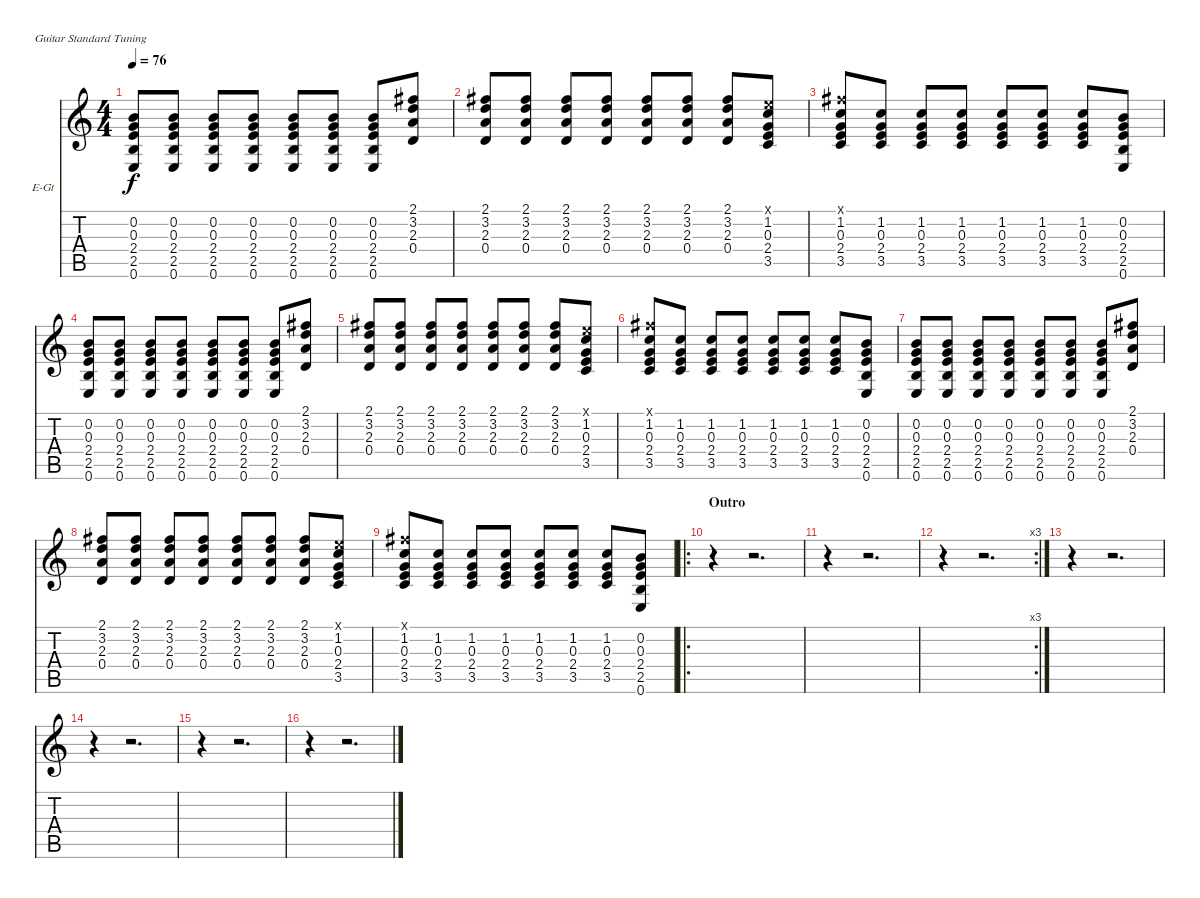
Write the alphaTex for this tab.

\defaultSystemsLayout 4
\bracketExtendMode nobrackets
\firstSystemTrackNameOrientation horizontal
\otherSystemsTrackNameOrientation horizontal
\track ("Mike McCready (Clean)" "E-Gt") {instrument electricguitarclean}
\staff {score tabs}
\tuning (E4 B3 G3 D3 A2 E2)
\ts (4 4)
\tempo 76
\clef g2
\ks c
(0.2 0.3 2.4 2.5 0.6).8{dy f} (0.2 0.3 2.4 2.5 0.6).8 (0.2 0.3 2.4 2.5 0.6).8 (0.2 0.3 2.4 2.5 0.6).8 (0.2 0.3 2.4 2.5 0.6).8 (0.2 0.3 2.4 2.5 0.6).8 (0.2 0.3 2.4 2.5 0.6).8 (2.1 3.2 2.3 0.4).8 |
(2.1 3.2 2.3 0.4).8 (2.1 3.2 2.3 0.4).8 (2.1 3.2 2.3 0.4).8 (2.1 3.2 2.3 0.4).8 (2.1 3.2 2.3 0.4).8 (2.1 3.2 2.3 0.4).8 (2.1 3.2 2.3 0.4).8 (0.1{x} 1.2 0.3 2.4 3.5).8 |
(2.1{x} 1.2 0.3 2.4 3.5).8 (1.2 0.3 2.4 3.5).8 (1.2 0.3 2.4 3.5).8 (1.2 0.3 2.4 3.5).8 (1.2 0.3 2.4 3.5).8 (1.2 0.3 2.4 3.5).8 (1.2 0.3 2.4 3.5).8 (0.2 0.3 2.4 2.5 0.6).8 |
(0.2 0.3 2.4 2.5 0.6).8 (0.2 0.3 2.4 2.5 0.6).8 (0.2 0.3 2.4 2.5 0.6).8 (0.2 0.3 2.4 2.5 0.6).8 (0.2 0.3 2.4 2.5 0.6).8 (0.2 0.3 2.4 2.5 0.6).8 (0.2 0.3 2.4 2.5 0.6).8 (2.1 3.2 2.3 0.4).8 |
(2.1 3.2 2.3 0.4).8 (2.1 3.2 2.3 0.4).8 (2.1 3.2 2.3 0.4).8 (2.1 3.2 2.3 0.4).8 (2.1 3.2 2.3 0.4).8 (2.1 3.2 2.3 0.4).8 (2.1 3.2 2.3 0.4).8 (0.1{x} 1.2 0.3 2.4 3.5).8 |
(2.1{x} 1.2 0.3 2.4 3.5).8 (1.2 0.3 2.4 3.5).8 (1.2 0.3 2.4 3.5).8 (1.2 0.3 2.4 3.5).8 (1.2 0.3 2.4 3.5).8 (1.2 0.3 2.4 3.5).8 (1.2 0.3 2.4 3.5).8 (0.2 0.3 2.4 2.5 0.6).8 |
(0.2 0.3 2.4 2.5 0.6).8 (0.2 0.3 2.4 2.5 0.6).8 (0.2 0.3 2.4 2.5 0.6).8 (0.2 0.3 2.4 2.5 0.6).8 (0.2 0.3 2.4 2.5 0.6).8 (0.2 0.3 2.4 2.5 0.6).8 (0.2 0.3 2.4 2.5 0.6).8 (2.1 3.2 2.3 0.4).8 |
(2.1 3.2 2.3 0.4).8 (2.1 3.2 2.3 0.4).8 (2.1 3.2 2.3 0.4).8 (2.1 3.2 2.3 0.4).8 (2.1 3.2 2.3 0.4).8 (2.1 3.2 2.3 0.4).8 (2.1 3.2 2.3 0.4).8 (0.1{x} 1.2 0.3 2.4 3.5).8 |
(2.1{x} 1.2 0.3 2.4 3.5).8 (1.2 0.3 2.4 3.5).8 (1.2 0.3 2.4 3.5).8 (1.2 0.3 2.4 3.5).8 (1.2 0.3 2.4 3.5).8 (1.2 0.3 2.4 3.5).8 (1.2 0.3 2.4 3.5).8 (0.2 0.3 2.4 2.5 0.6).8 |
\ro
\section ("" "Outro")
r.4 r.2{d} |
r.4 r.2{d} |
\rc 3
r.4 r.2{d} |
r.4 r.2{d} |
r.4 r.2{d} |
r.4 r.2{d} |
r.4 r.2{d}
